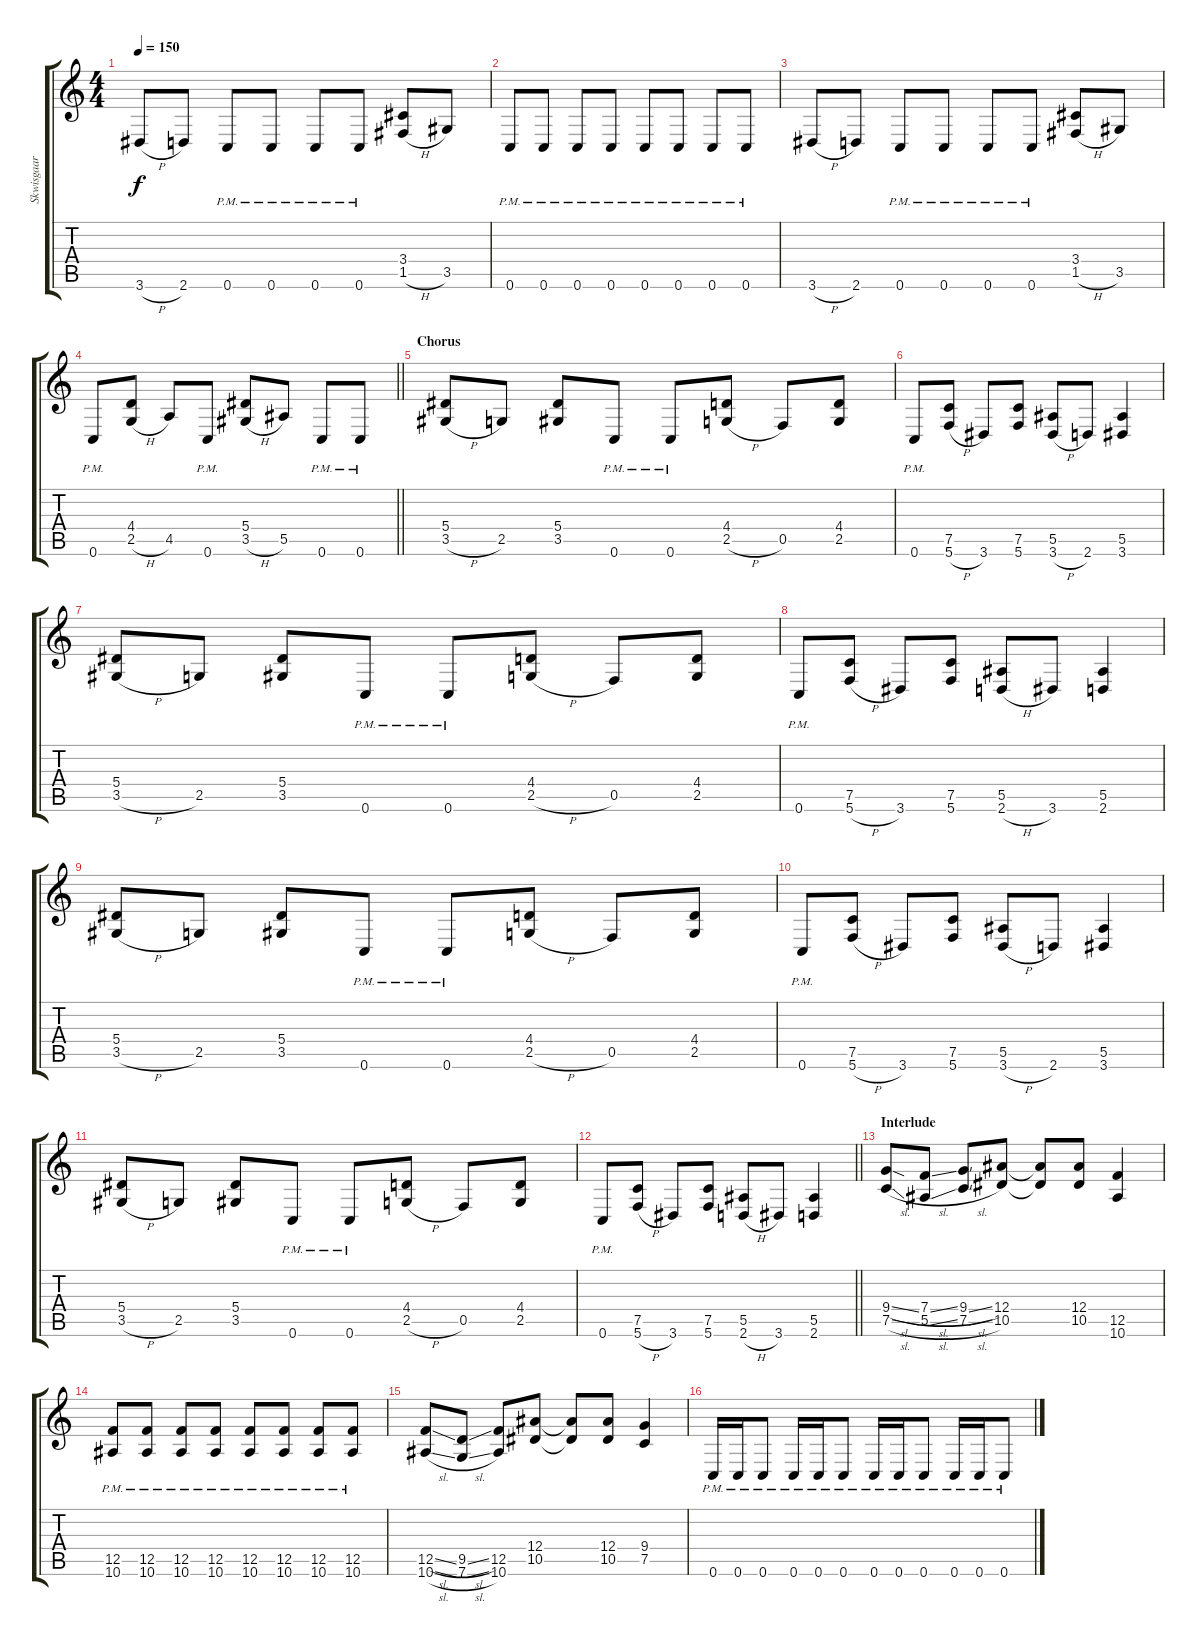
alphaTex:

\track ("Skwisgaar Skwigelf (Lead Guitar 1)" "Skwisgaar ") {instrument distortionguitar}
\staff {score tabs}
\tuning (C4 G3 Eb3 Bb2 F2 C2) {hide}
\ts (4 4)
\tempo 150
\clef g2
\ks c
3.6{h}.8{dy f} 2.6.8 0.6{pm}.8 0.6{pm}.8 0.6{pm}.8 0.6{pm}.8 (3.4 1.5{h}).8 3.5.8 |
0.6{pm}.8 0.6{pm}.8 0.6{pm}.8 0.6{pm}.8 0.6{pm}.8 0.6{pm}.8 0.6{pm}.8 0.6{pm}.8 |
3.6{h}.8 2.6.8 0.6{pm}.8 0.6{pm}.8 0.6{pm}.8 0.6{pm}.8 (3.4 1.5{h}).8 3.5.8 |
\barLineRight lightlight
0.6{pm}.8 (4.4 2.5{h}).8 4.5.8 0.6{pm}.8 (5.4 3.5{h}).8 5.5.8 0.6{pm}.8 0.6{pm}.8 |
\section ("" "Chorus")
(5.4 3.5{h}).8 2.5.8 (5.4 3.5).8 0.6{pm}.8 0.6{pm}.8 (4.4 2.5{h}).8 0.5.8 (4.4 2.5).8 |
0.6{pm}.8 (7.5 5.6{h}).8 3.6.8 (7.5 5.6).8 (5.5 3.6{h}).8 2.6.8 (5.5 3.6).4 |
(5.4 3.5{h}).8 2.5.8 (5.4 3.5).8 0.6{pm}.8 0.6{pm}.8 (4.4 2.5{h}).8 0.5.8 (4.4 2.5).8 |
0.6{pm}.8 (7.5 5.6{h}).8 3.6.8 (7.5 5.6).8 (5.5 2.6{h}).8 3.6.8 (5.5 2.6).4 |
(5.4 3.5{h}).8 2.5.8 (5.4 3.5).8 0.6{pm}.8 0.6{pm}.8 (4.4 2.5{h}).8 0.5.8 (4.4 2.5).8 |
0.6{pm}.8 (7.5 5.6{h}).8 3.6.8 (7.5 5.6).8 (5.5 3.6{h}).8 2.6.8 (5.5 3.6).4 |
(5.4 3.5{h}).8 2.5.8 (5.4 3.5).8 0.6{pm}.8 0.6{pm}.8 (4.4 2.5{h}).8 0.5.8 (4.4 2.5).8 |
\barLineRight lightlight
0.6{pm}.8 (7.5 5.6{h}).8 3.6.8 (7.5 5.6).8 (5.5 2.6{h}).8 3.6.8 (5.5 2.6).4 |
\section ("" "Interlude")
(9.4{sl} 7.5{sl}).8 (7.4{sl} 5.5{sl}).8 (9.4{sl} 7.5{sl}).8 (12.4 10.5).8 (12.4{t} 10.5{t}).8 (12.4 10.5).8 (12.5 10.6).4 |
(12.5{pm} 10.6{pm}).8 (12.5{pm} 10.6{pm}).8 (12.5{pm} 10.6{pm}).8 (12.5{pm} 10.6{pm}).8 (12.5{pm} 10.6{pm}).8 (12.5{pm} 10.6{pm}).8 (12.5{pm} 10.6{pm}).8 (12.5{pm} 10.6{pm}).8 |
(12.5{sl} 10.6{sl}).8 (9.5{sl} 7.6{sl}).8 (12.5 10.6).8 (12.4 10.5).8 (12.4{t} 10.5{t}).8 (12.4 10.5).8 (9.4 7.5).4 |
0.6{pm}.16 0.6{pm}.16 0.6{pm}.8 0.6{pm}.16 0.6{pm}.16 0.6{pm}.8 0.6{pm}.16 0.6{pm}.16 0.6{pm}.8 0.6{pm}.16 0.6{pm}.16 0.6{pm}.8
